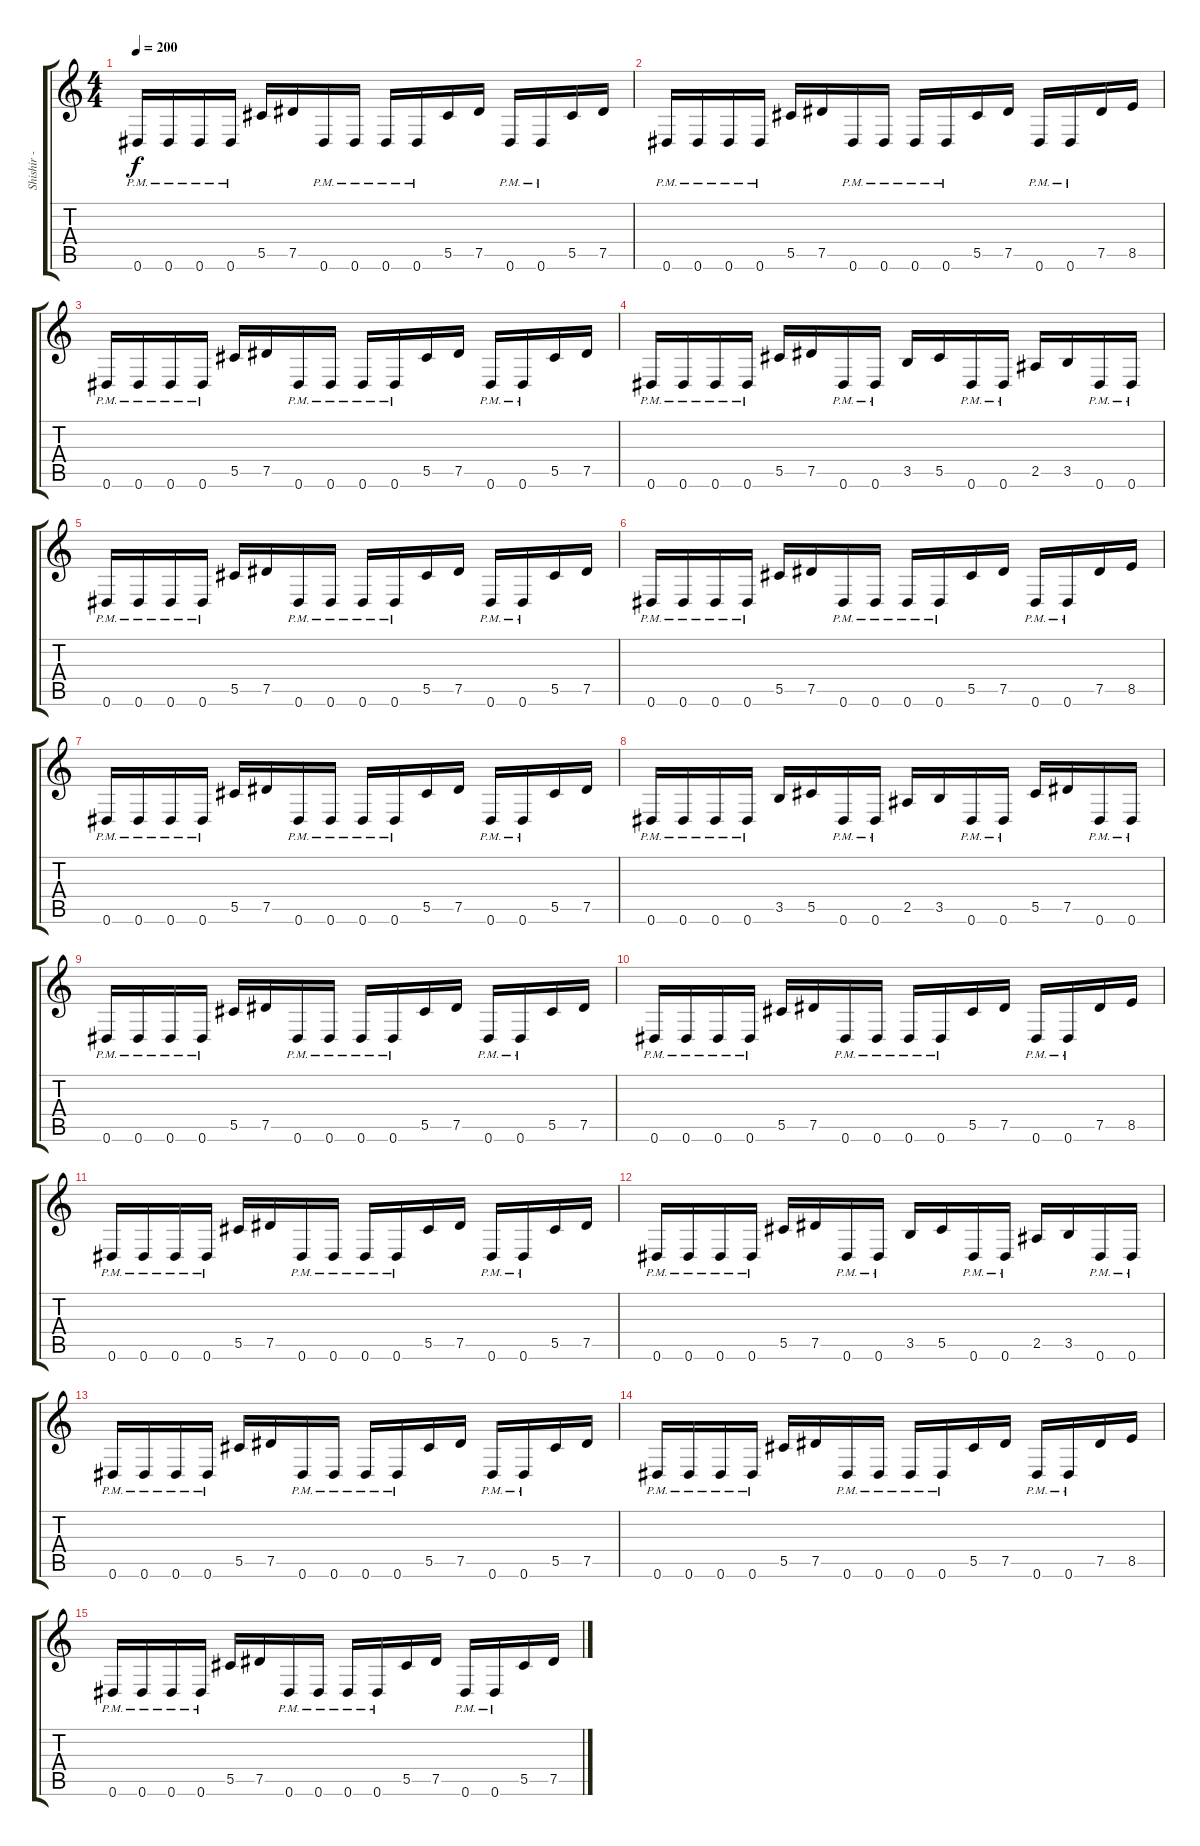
\track ("Shishir - Lead" "Shishir - ") {instrument distortionguitar}
\staff {score tabs}
\tuning (Eb4 Bb3 Gb3 Db3 Ab2 Eb2) {hide}
\ts (4 4)
\tempo 200
\clef g2
\ks c
0.6{pm}.16{dy f instrument distortionguitar} 0.6{pm}.16 0.6{pm}.16 0.6{pm}.16 5.5.16 7.5.16 0.6{pm}.16 0.6{pm}.16 0.6{pm}.16 0.6{pm}.16 5.5.16 7.5.16 0.6{pm}.16 0.6{pm}.16 5.5.16 7.5.16 |
0.6{pm}.16 0.6{pm}.16 0.6{pm}.16 0.6{pm}.16 5.5.16 7.5.16 0.6{pm}.16 0.6{pm}.16 0.6{pm}.16 0.6{pm}.16 5.5.16 7.5.16 0.6{pm}.16 0.6{pm}.16 7.5.16 8.5.16 |
0.6{pm}.16 0.6{pm}.16 0.6{pm}.16 0.6{pm}.16 5.5.16 7.5.16 0.6{pm}.16 0.6{pm}.16 0.6{pm}.16 0.6{pm}.16 5.5.16 7.5.16 0.6{pm}.16 0.6{pm}.16 5.5.16 7.5.16 |
0.6{pm}.16 0.6{pm}.16 0.6{pm}.16 0.6{pm}.16 5.5.16 7.5.16 0.6{pm}.16 0.6{pm}.16 3.5.16 5.5.16 0.6{pm}.16 0.6{pm}.16 2.5.16 3.5.16 0.6{pm}.16 0.6{pm}.16 |
0.6{pm}.16 0.6{pm}.16 0.6{pm}.16 0.6{pm}.16 5.5.16 7.5.16 0.6{pm}.16 0.6{pm}.16 0.6{pm}.16 0.6{pm}.16 5.5.16 7.5.16 0.6{pm}.16 0.6{pm}.16 5.5.16 7.5.16 |
0.6{pm}.16 0.6{pm}.16 0.6{pm}.16 0.6{pm}.16 5.5.16 7.5.16 0.6{pm}.16 0.6{pm}.16 0.6{pm}.16 0.6{pm}.16 5.5.16 7.5.16 0.6{pm}.16 0.6{pm}.16 7.5.16 8.5.16 |
0.6{pm}.16 0.6{pm}.16 0.6{pm}.16 0.6{pm}.16 5.5.16 7.5.16 0.6{pm}.16 0.6{pm}.16 0.6{pm}.16 0.6{pm}.16 5.5.16 7.5.16 0.6{pm}.16 0.6{pm}.16 5.5.16 7.5.16 |
0.6{pm}.16 0.6{pm}.16 0.6{pm}.16 0.6{pm}.16 3.5.16 5.5.16 0.6{pm}.16 0.6{pm}.16 2.5.16 3.5.16 0.6{pm}.16 0.6{pm}.16 5.5.16 7.5.16 0.6{pm}.16 0.6{pm}.16 |
0.6{pm}.16 0.6{pm}.16 0.6{pm}.16 0.6{pm}.16 5.5.16 7.5.16 0.6{pm}.16 0.6{pm}.16 0.6{pm}.16 0.6{pm}.16 5.5.16 7.5.16 0.6{pm}.16 0.6{pm}.16 5.5.16 7.5.16 |
0.6{pm}.16 0.6{pm}.16 0.6{pm}.16 0.6{pm}.16 5.5.16 7.5.16 0.6{pm}.16 0.6{pm}.16 0.6{pm}.16 0.6{pm}.16 5.5.16 7.5.16 0.6{pm}.16 0.6{pm}.16 7.5.16 8.5.16 |
0.6{pm}.16 0.6{pm}.16 0.6{pm}.16 0.6{pm}.16 5.5.16 7.5.16 0.6{pm}.16 0.6{pm}.16 0.6{pm}.16 0.6{pm}.16 5.5.16 7.5.16 0.6{pm}.16 0.6{pm}.16 5.5.16 7.5.16 |
0.6{pm}.16 0.6{pm}.16 0.6{pm}.16 0.6{pm}.16 5.5.16 7.5.16 0.6{pm}.16 0.6{pm}.16 3.5.16 5.5.16 0.6{pm}.16 0.6{pm}.16 2.5.16 3.5.16 0.6{pm}.16 0.6{pm}.16 |
0.6{pm}.16 0.6{pm}.16 0.6{pm}.16 0.6{pm}.16 5.5.16 7.5.16 0.6{pm}.16 0.6{pm}.16 0.6{pm}.16 0.6{pm}.16 5.5.16 7.5.16 0.6{pm}.16 0.6{pm}.16 5.5.16 7.5.16 |
0.6{pm}.16 0.6{pm}.16 0.6{pm}.16 0.6{pm}.16 5.5.16 7.5.16 0.6{pm}.16 0.6{pm}.16 0.6{pm}.16 0.6{pm}.16 5.5.16 7.5.16 0.6{pm}.16 0.6{pm}.16 7.5.16 8.5.16 |
0.6{pm}.16 0.6{pm}.16 0.6{pm}.16 0.6{pm}.16 5.5.16 7.5.16 0.6{pm}.16 0.6{pm}.16 0.6{pm}.16 0.6{pm}.16 5.5.16 7.5.16 0.6{pm}.16 0.6{pm}.16 5.5.16 7.5.16
